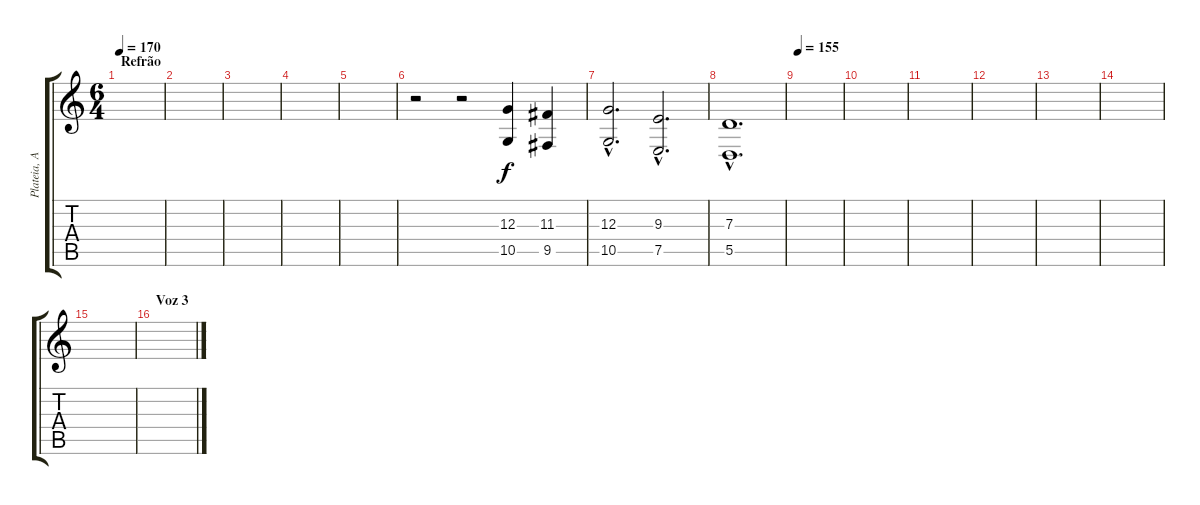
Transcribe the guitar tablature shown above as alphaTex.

\track ("Plateia, Adrian e Steve backing vocals" "Plateia, A") {instrument applause}
\staff {score tabs}
\tuning (E4 B3 G3 D3 A2 E2) {hide}
\ts (6 4)
\section ("" "Refrão")
\tempo 170
\clef g2
\ks c
|
|
|
|
|
r.2 r.2 (12.3 10.5).4 (11.3 9.5).4 |
(12.3{hac} 10.5{hac}).2{d} (9.3{hac} 7.5{hac}).2{d} |
(7.3{hac} 5.5{hac}).1{d} |
\tempo 155
|
|
|
|
|
|
|
\section ("" "Voz 3")
